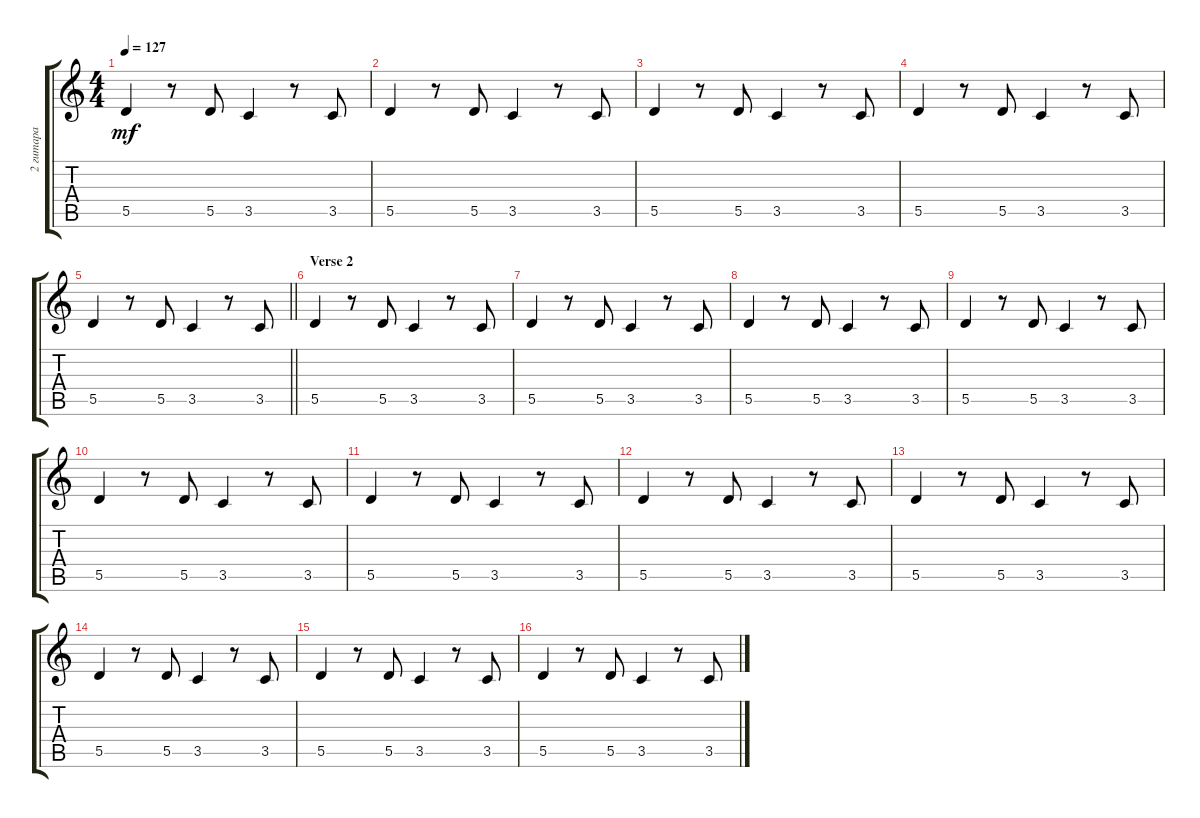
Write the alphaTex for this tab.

\track ("2 гитара" "2 гитара") {instrument acousticguitarsteel}
\staff {score tabs}
\tuning (E4 B3 G3 D3 A2 E2) {hide}
\ts (4 4)
\tempo 127
\clef g2
\ks c
5.5.4{dy mf} r.8 5.5.8 3.5.4 r.8 3.5.8 |
5.5.4 r.8 5.5.8 3.5.4 r.8 3.5.8 |
5.5.4 r.8 5.5.8 3.5.4 r.8 3.5.8 |
5.5.4 r.8 5.5.8 3.5.4 r.8 3.5.8 |
\barLineRight lightlight
5.5.4 r.8 5.5.8 3.5.4 r.8 3.5.8 |
\section ("" "Verse 2")
5.5.4 r.8 5.5.8 3.5.4 r.8 3.5.8 |
5.5.4 r.8 5.5.8 3.5.4 r.8 3.5.8 |
5.5.4 r.8 5.5.8 3.5.4 r.8 3.5.8 |
5.5.4 r.8 5.5.8 3.5.4 r.8 3.5.8 |
5.5.4 r.8 5.5.8 3.5.4 r.8 3.5.8 |
5.5.4 r.8 5.5.8 3.5.4 r.8 3.5.8 |
5.5.4 r.8 5.5.8 3.5.4 r.8 3.5.8 |
5.5.4 r.8 5.5.8 3.5.4 r.8 3.5.8 |
5.5.4 r.8 5.5.8 3.5.4 r.8 3.5.8 |
5.5.4 r.8 5.5.8 3.5.4 r.8 3.5.8 |
5.5.4 r.8 5.5.8 3.5.4 r.8 3.5.8
